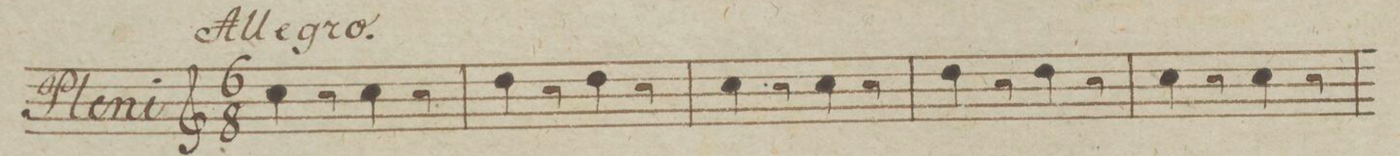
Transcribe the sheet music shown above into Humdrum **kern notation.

**kern
*I"Clarino Primo in B
*clefG2
*k[b-e-]
*met(c)
*M6/8
4b-\
8r
4b-\
8r
=21
4cc\
8r
4cc\
8r
=22
4b-\
8r
4b-\
8r
=23
4cc\
8r
4cc\
8r
=24
4b-\
8r
4b-\
8r
=25
*-
